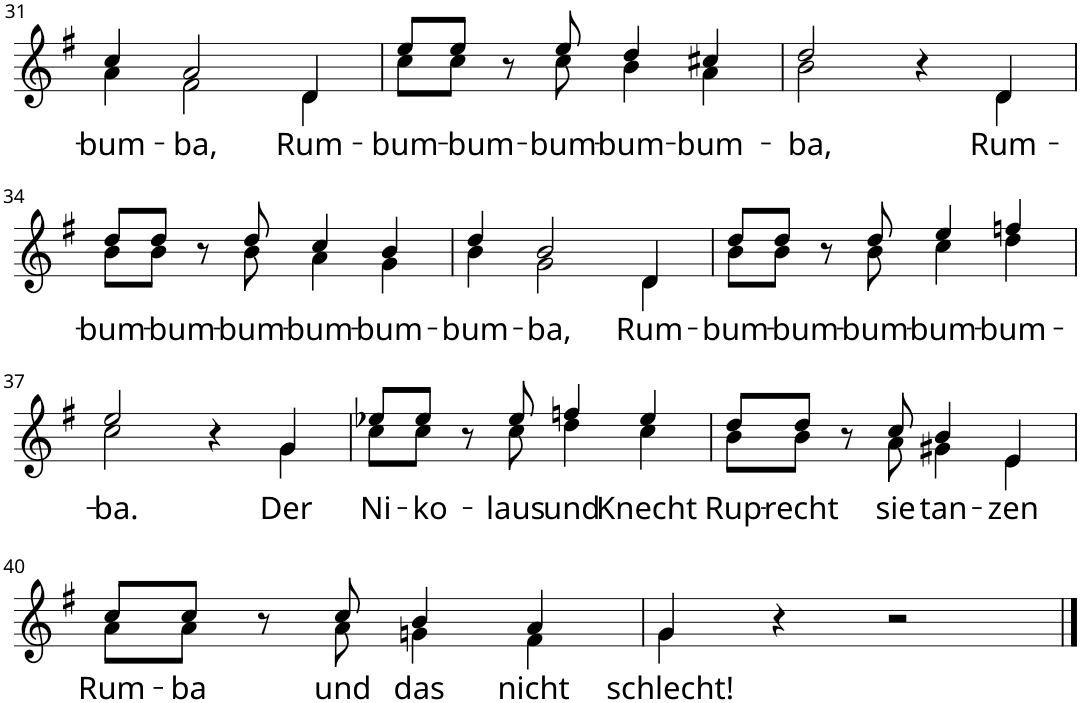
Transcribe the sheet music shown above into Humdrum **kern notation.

**kern	**text
*part1	*part1
*staff1	*staff1
*I"Gesang	*
!!LO:PB:g=z
*clefG2	*
*k[f#]	*
*G:	*
*M4/4	*
=31	=31
!	!LO:LY:b
*^	*
4cc/	4a\	-bum-
!	!	!LO:LY:b
2a/	2f#\	-ba,
!	!	!LO:LY:b
4d/	4d\	Rum-
=32	=32	=32
!	!	!LO:LY:b
8ee/L	8cc\L	-bum-
!	!	!LO:LY:b
8ee/J	8cc\J	-bum-
8r	8ryy	.
!	!	!LO:LY:b
8ee/	8cc\	-bum-
!	!	!LO:LY:b
4dd/	4b\	-bum-
!	!	!LO:LY:b
4cc#X/	4a\	-bum-
=33	=33	=33
!	!	!LO:LY:b
2dd/	2b\	-ba,
4r	4ryy	.
!	!	!LO:LY:b
4d/	4d\	Rum-
!!LO:LB:g=z	!!
=34	=34	=34
!	!	!LO:LY:b
8dd/L	8b\L	-bum-
!	!	!LO:LY:b
8dd/J	8b\J	-bum-
8r	8ryy	.
!	!	!LO:LY:b
8dd/	8b\	-bum-
!	!	!LO:LY:b
4cc/	4a\	-bum-
!	!	!LO:LY:b
4b/	4g\	-bum-
=35	=35	=35
!	!	!LO:LY:b
4dd/	4b\	-bum-
!	!	!LO:LY:b
2b/	2g\	-ba,
!	!	!LO:LY:b
4d/	4d\	Rum-
=36	=36	=36
!	!	!LO:LY:b
8dd/L	8b\L	-bum-
!	!	!LO:LY:b
8dd/J	8b\J	-bum-
8r	8ryy	.
!	!	!LO:LY:b
8dd/	8b\	-bum-
!	!	!LO:LY:b
4ee/	4cc\	-bum-
!	!	!LO:LY:b
4ffn/	4dd\	-bum-
!!LO:LB:g=z	!!
=37	=37	=37
!	!	!LO:LY:b
2ee/	2cc\	-ba.
4r	4ryy	.
!	!	!LO:LY:b
4g/	4g\	Der
=38	=38	=38
!	!	!LO:LY:b
8ee-X/L	8cc\L	Ni-
!	!	!LO:LY:b
8ee-/J	8cc\J	-ko-
8r	8ryy	.
!	!	!LO:LY:b
8ee-/	8cc\	-laus
!	!	!LO:LY:b
4ffn/	4dd\	und
!	!	!LO:LY:b
4ee-/	4cc\	Knecht
=39	=39	=39
!	!	!LO:LY:b
8dd/L	8b\L	Rup-
!	!	!LO:LY:b
8dd/J	8b\J	-recht
8r	8ryy	.
!	!	!LO:LY:b
8cc/	8a\	sie
!	!	!LO:LY:b
4b/	4g#X\	tan-
!	!	!LO:LY:b
4e/	4e\	-zen
!!LO:LB:g=z	!!
=40	=40	=40
!	!	!LO:LY:b
8cc/L	8a\L	Rum-
!	!	!LO:LY:b
8cc/J	8a\J	-ba
8r	8ryy	.
!	!	!LO:LY:b
8cc/	8a\	und
!	!	!LO:LY:b
4b/	4gn\	das
!	!	!LO:LY:b
4a/	4f#\	nicht
=41	=41	=41
!	!	!LO:LY:b
4g/	4g\	schlecht!
4r	2.ryy	.
2r	.	.
*v	*v	*
==	==
*-	*-
